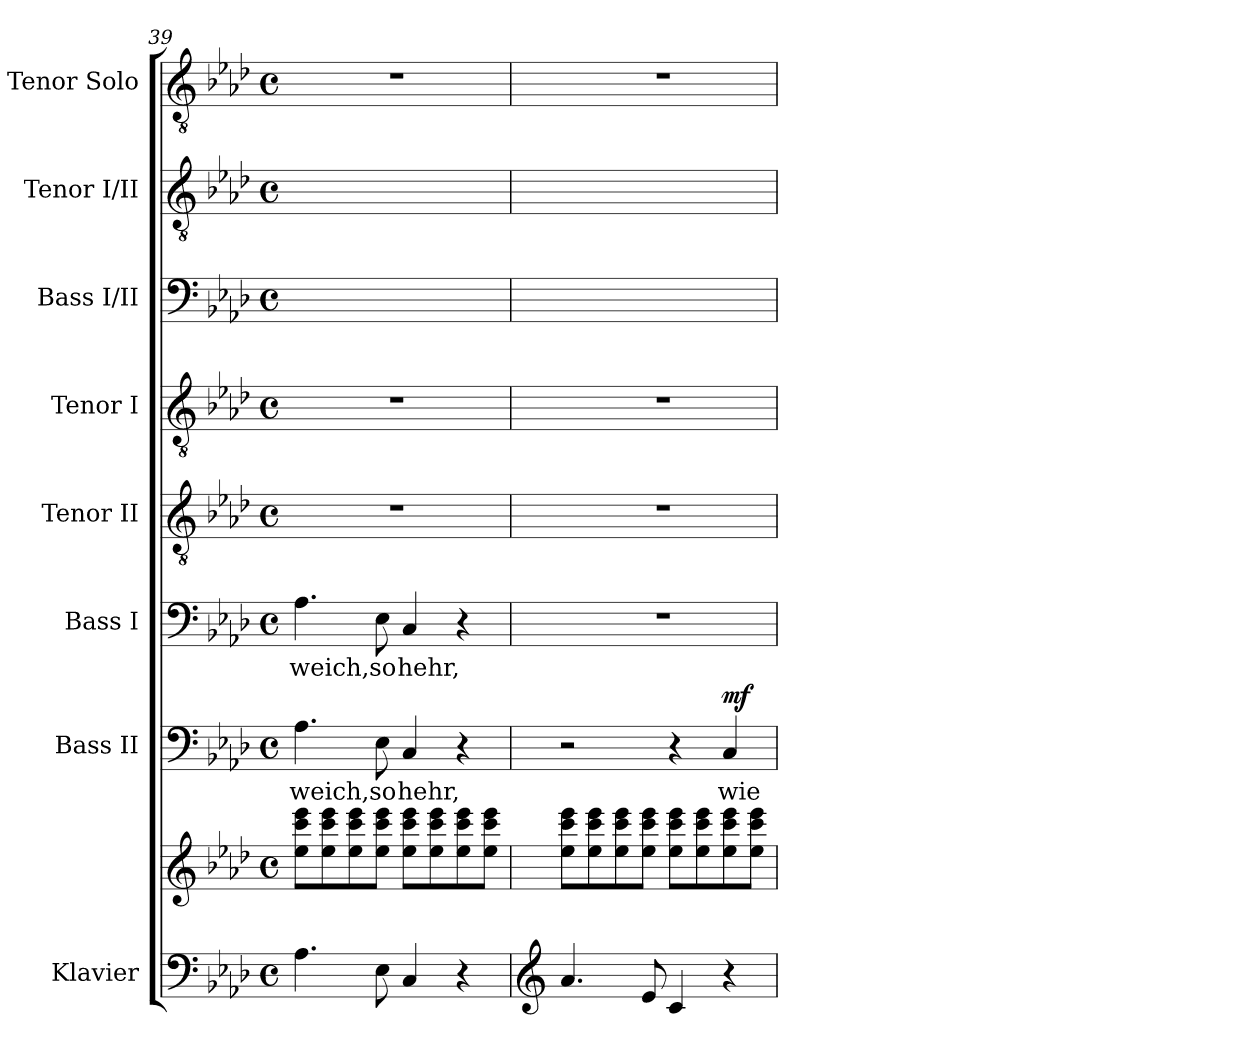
**kern	**kern	**kern	**text	**dynam	**kern	**text	**kern	**kern	**kern	**text	**kern	**kern
*part8	*part8	*part7	*part7	*part7	*part6	*part6	*part5	*part4	*part3	*part3	*part2	*part1
*staff9	*staff8	*staff7	*staff7	*staff7	*staff6	*staff6	*staff5	*staff4	*staff3	*staff3	*staff2	*staff1
*I"Klavier	*	*I"Bass II	*	*	*I"Bass I	*	*I"Tenor II	*I"Tenor I	*I"Bass I/II	*	*I"Tenor I/II	*I"Tenor Solo
*I'Klav.	*	*I'B.	*	*	*I'B.	*	*I'T.	*I'T.	*I'B.	*	*I'T.	*I'T. Solo
*clefF4	*clefG2	*clefF4	*	*	*clefF4	*	*clefGv2	*clefGv2	*clefF4	*	*clefGv2	*clefGv2
*	*	*	*	*	*	*	*ITrd7c12	*ITrd7c12	*	*	*ITrd7c12	*ITrd7c12
*k[b-e-a-d-]	*k[b-e-a-d-]	*k[b-e-a-d-]	*	*	*k[b-e-a-d-]	*	*k[b-e-a-d-]	*k[b-e-a-d-]	*k[b-e-a-d-]	*	*k[b-e-a-d-]	*k[b-e-a-d-]
*A-:	*A-:	*A-:	*	*	*A-:	*	*A-:	*A-:	*A-:	*	*A-:	*A-:
*M4/4	*M4/4	*M4/4	*	*	*M4/4	*	*M4/4	*M4/4	*M4/4	*	*M4/4	*M4/4
*met(c)	*met(c)	*met(c)	*	*	*met(c)	*	*met(c)	*met(c)	*met(c)	*	*met(c)	*met(c)
=39	=39	=39	=39	=39	=39	=39	=39	=39	=39	=39	=39	=39
!	!	!	!LO:LY:b:color=#000000	!	!	!	!	!	!	!	!	!
!	!	!	!	!	!	!LO:LY:b:color=#000000	!	!	!	!	!	!
!	!	!	!	!	!	!	!	!	!	!LO:LY:b:color=#000000	!	!
*	*	*	*	*	*	*	*	*	*^	*	*	*
4.A-i\	8ee-i\ 8ccci 8eee-iL	4.A-i\	weich,	.	4.A-i\	weich,	1r	1r	4.A-i/yy	4.A-i\yy	weich,	1ryy	1r
.	8ee-i\ 8ccci 8eee-i	.	.	.	.	.	.	.	.	.	.	.	.
.	8ee-i\ 8ccci 8eee-i	.	.	.	.	.	.	.	.	.	.	.	.
!	!	!	!LO:LY:b:color=#000000	!	!	!	!	!	!	!	!	!	!
!	!	!	!	!	!	!LO:LY:b:color=#000000	!	!	!	!	!	!	!
!	!	!	!	!	!	!	!	!	!	!	!LO:LY:b:color=#000000	!	!
8E-i\	8ee-i\ 8ccci 8eee-iJ	8E-i\	so	.	8E-i\	so	.	.	8E-i\yy	8E-i\yy	so	.	.
!	!	!	!LO:LY:b:color=#000000	!	!	!	!	!	!	!	!	!	!
!	!	!	!	!	!	!LO:LY:b:color=#000000	!	!	!	!	!	!	!
!	!	!	!	!	!	!	!	!	!	!	!LO:LY:b:color=#000000	!	!
4Ci/	8ee-i\ 8ccci 8eee-iL	4Ci/	hehr,	.	4Ci/	hehr,	.	.	4Ci/yy	4Ci\yy	hehr,	.	.
.	8ee-i\ 8ccci 8eee-i	.	.	.	.	.	.	.	.	.	.	.	.
4r	8ee-i\ 8ccci 8eee-i	4r	.	.	4r	.	.	.	4ryy	4ryy	.	.	.
.	8ee-i\ 8ccci 8eee-iJ	.	.	.	.	.	.	.	.	.	.	.	.
=40	=40	=40	=40	=40	=40	=40	=40	=40	=40	=40	=40	=40	=40
*clefG2	*	*	*	*	*	*	*	*	*	*	*	*	*
4.a-i/	8ee-i\ 8ccci 8eee-iL	2r	.	.	1r	.	1r	1r	1ryy	2.ryy	.	1ryy	1r
.	8ee-i\ 8ccci 8eee-i	.	.	.	.	.	.	.	.	.	.	.	.
.	8ee-i\ 8ccci 8eee-i	.	.	.	.	.	.	.	.	.	.	.	.
8e-i/	8ee-i\ 8ccci 8eee-iJ	.	.	.	.	.	.	.	.	.	.	.	.
4ci/	8ee-i\ 8ccci 8eee-iL	4r	.	.	.	.	.	.	.	.	.	.	.
.	8ee-i\ 8ccci 8eee-i	.	.	.	.	.	.	.	.	.	.	.	.
!	!	!	!LO:LY:b:color=#000000	!	!	!	!	!	!	!	!	!	!
!	!	!	!	!	!	!	!	!	!	!	!LO:LY:b:color=#000000	!	!
4r	8ee-i\ 8ccci 8eee-i	4Ci/	wie	mf	.	.	.	.	.	4Ci/yy	wie	.	.
.	8ee-i\ 8ccci 8eee-iJ	.	.	.	.	.	.	.	.	.	.	.	.
*	*	*	*	*	*	*	*	*	*v	*v	*	*	*
=	=	=	=	=	=	=	=	=	=	=	=	=
*-	*-	*-	*-	*-	*-	*-	*-	*-	*-	*-	*-	*-
